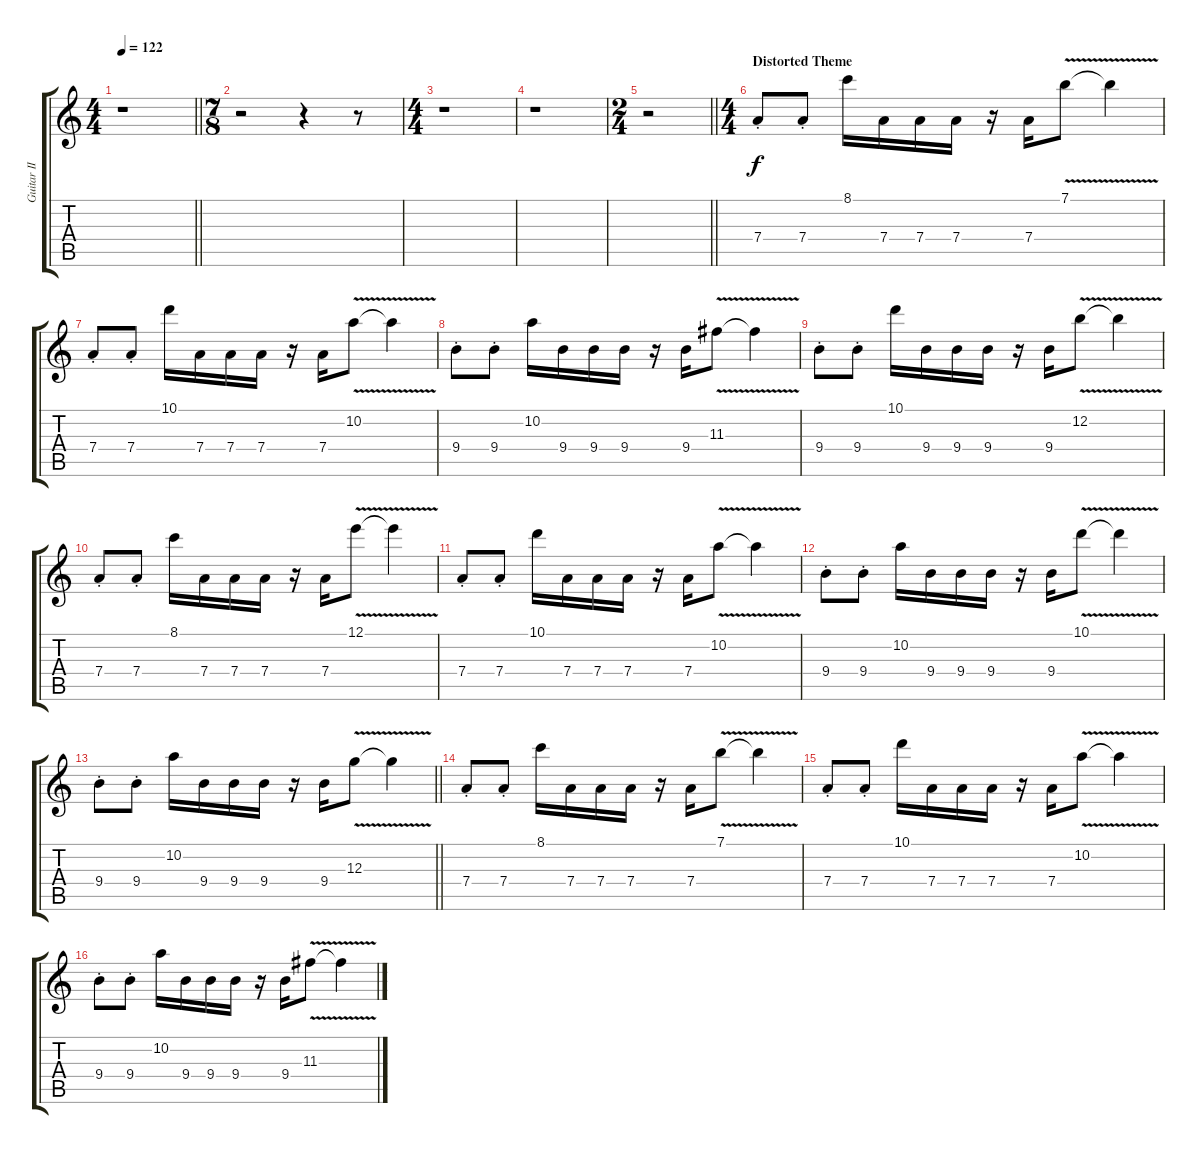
\track ("Guitar II" "Guitar II") {instrument electricguitarclean}
\staff {score tabs}
\tuning (E4 B3 G3 D3 G2 C2) {hide}
\ts (4 4)
\tempo 122
\clef g2
\barLineRight lightlight
\ks c
r.1{dy ff} |
\ts (7 8)
r.2 r.4 r.8 |
\ts (4 4)
r.1 |
r.1 |
\ts (2 4)
\barLineRight lightlight
r.2 |
\ts (4 4)
\section ("" "Distorted Theme")
7.4{st}.8{dy f instrument overdrivenguitar} 7.4{st}.8 8.1.16 7.4.16 7.4.16 7.4.16 r.16 7.4.16 7.1{v}.8 7.1{v t}.4 |
7.4{st}.8 7.4{st}.8 10.1.16 7.4.16 7.4.16 7.4.16 r.16 7.4.16 10.2{v}.8 10.2{v t}.4 |
9.4{st}.8 9.4{st}.8 10.2.16 9.4.16 9.4.16 9.4.16 r.16 9.4.16 11.3{v}.8 11.3{v t}.4 |
9.4{st}.8 9.4{st}.8 10.1.16 9.4.16 9.4.16 9.4.16 r.16 9.4.16 12.2{v}.8 12.2{v t}.4 |
7.4{st}.8 7.4{st}.8 8.1.16 7.4.16 7.4.16 7.4.16 r.16 7.4.16 12.1{v}.8 12.1{v t}.4 |
7.4{st}.8 7.4{st}.8 10.1.16 7.4.16 7.4.16 7.4.16 r.16 7.4.16 10.2{v}.8 10.2{v t}.4 |
9.4{st}.8 9.4{st}.8 10.2.16 9.4.16 9.4.16 9.4.16 r.16 9.4.16 10.1{v}.8 10.1{v t}.4 |
\barLineRight lightlight
9.4{st}.8 9.4{st}.8 10.2.16 9.4.16 9.4.16 9.4.16 r.16 9.4.16 12.3{v}.8 12.3{v t}.4 |
7.4{st}.8 7.4{st}.8 8.1.16 7.4.16 7.4.16 7.4.16 r.16 7.4.16 7.1{v}.8 7.1{v t}.4 |
7.4{st}.8 7.4{st}.8 10.1.16 7.4.16 7.4.16 7.4.16 r.16 7.4.16 10.2{v}.8 10.2{v t}.4 |
9.4{st}.8 9.4{st}.8 10.2.16 9.4.16 9.4.16 9.4.16 r.16 9.4.16 11.3{v}.8 11.3{v t}.4
